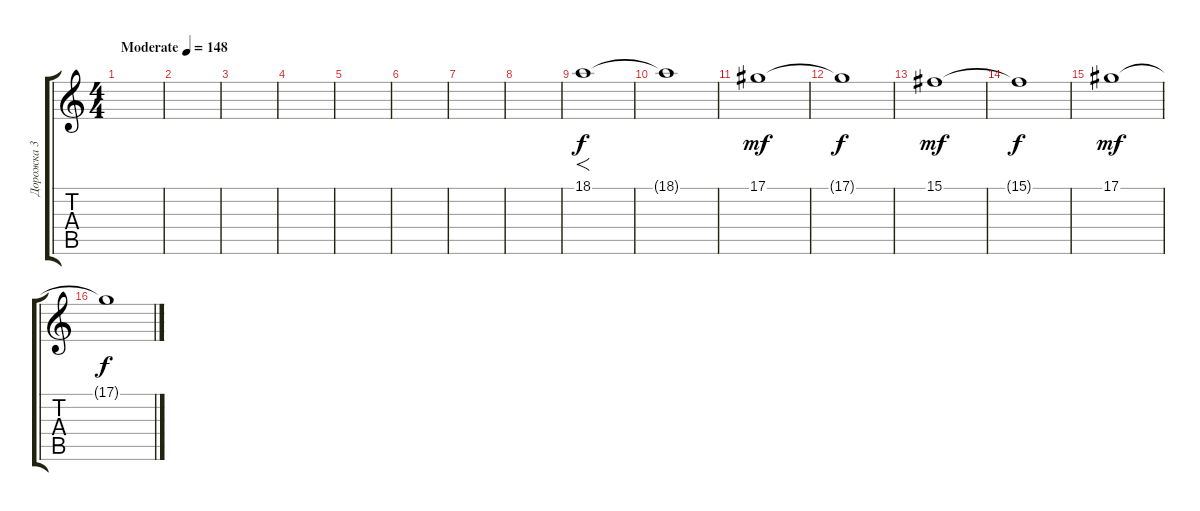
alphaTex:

\track ("Дорожка 3" "Дорожка 3") {instrument stringensemble1}
\staff {score tabs}
\tuning (Eb4 Bb3 Gb3 Db3 Ab2 Db2) {hide}
\ts (4 4)
\tempo (148 "Moderate")
\clef g2
\ks c
|
|
|
|
|
|
|
|
18.1.1{f} |
18.1{t}.1{dy f} |
17.1.1{dy mf} |
17.1{t}.1{dy f} |
15.1.1{dy mf} |
15.1{t}.1{dy f} |
17.1.1{dy mf} |
17.1{t}.1{dy f}
